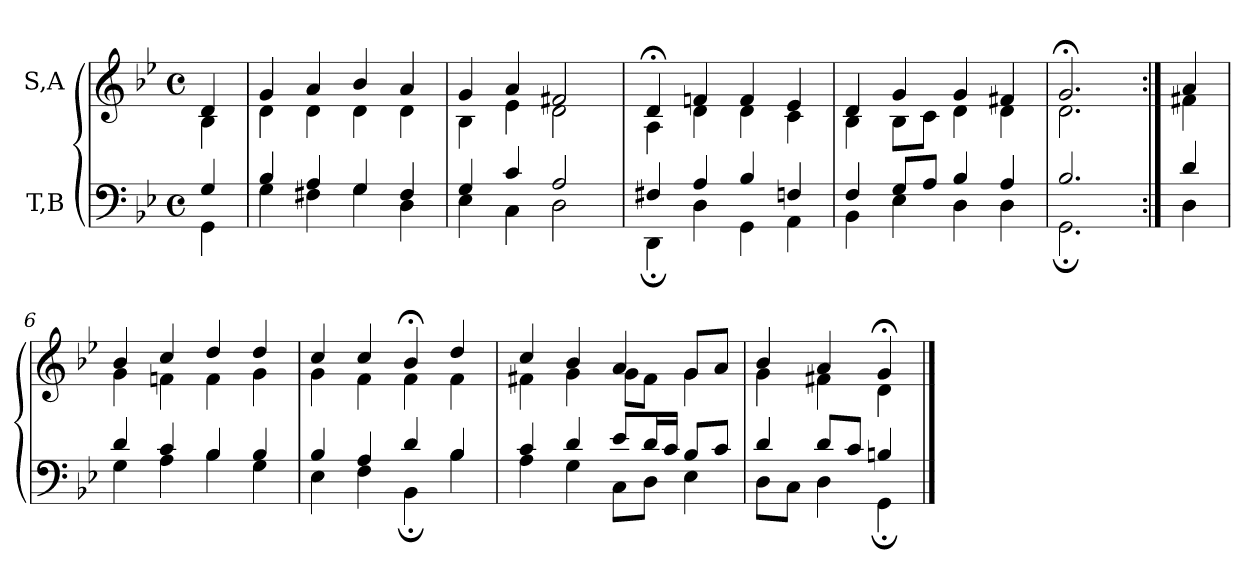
**kern	**kern
*part2	*part1
*staff2	*staff1
*I"T,B	*I"S,A
*clefF4	*clefG2
*k[b-e-]	*k[b-e-]
*M4/4	*M4/4
*met(c)	*met(c)
=	=
*^	*^
4G	4GG	4d	4B-
=1	=1	=1	=1
4B-	4G	4g	4d
4A	4F#X	4a	4d
4G	4G	4b-	4d
4F#	4D	4a	4d
=2	=2	=2	=2
4G	4E-	4g	4B-
4c	4C	4a	4e-
2A	2D	2f#X	2d
=3	=3	=3	=3
4F#X	4DD;	4d;<	4A
4A	4D	4fn	4d
4B-	4GG	4f	4d
4Fn	4AA	4e-	4c
=4	=4	=4	=4
4F	4BB-	4d	4B-
8GL	4E-	4g	8B-L
8AJ	.	.	8cJ
4B-	4D	4g	4d
4A	4D	4f#X	4d
=5a	=5a	=5a	=5a
2.B-	2.GG;	2.g;<	2.d
=5b:|!	=5b:|!	=5b:|!	=5b:|!
4d	4D	4a	4f#X
=6	=6	=6	=6
4d	4G	4b-	4g
4c	4A	4cc	4fn
4B-	4B-	4dd	4f
4B-	4G	4dd	4g
=7	=7	=7	=7
4B-	4E-	4cc	4g
4A	4F	4cc	4f
4d	4BB-;	4b-;<	4f
4B-	4B-	4dd	4f
=8	=8	=8	=8
4c	4A	4cc	4f#X
4d	4G	4b-	4g
8e-L	8CL	4a	8gL
16dL	8DJ	.	8f#J
16cJJ	.	.	.
8B-L	4E-	8gL	4g
8cJ	.	8aJ	.
=9	=9	=9	=9
4d	8DL	4b-	4g
.	8CJ	.	.
8dL	4D	4a	4f#X
8cJ	.	.	.
4Bn	4GG;	4g;<	4d
*v	*v	*	*
*	*v	*v
==	==
*-	*-
